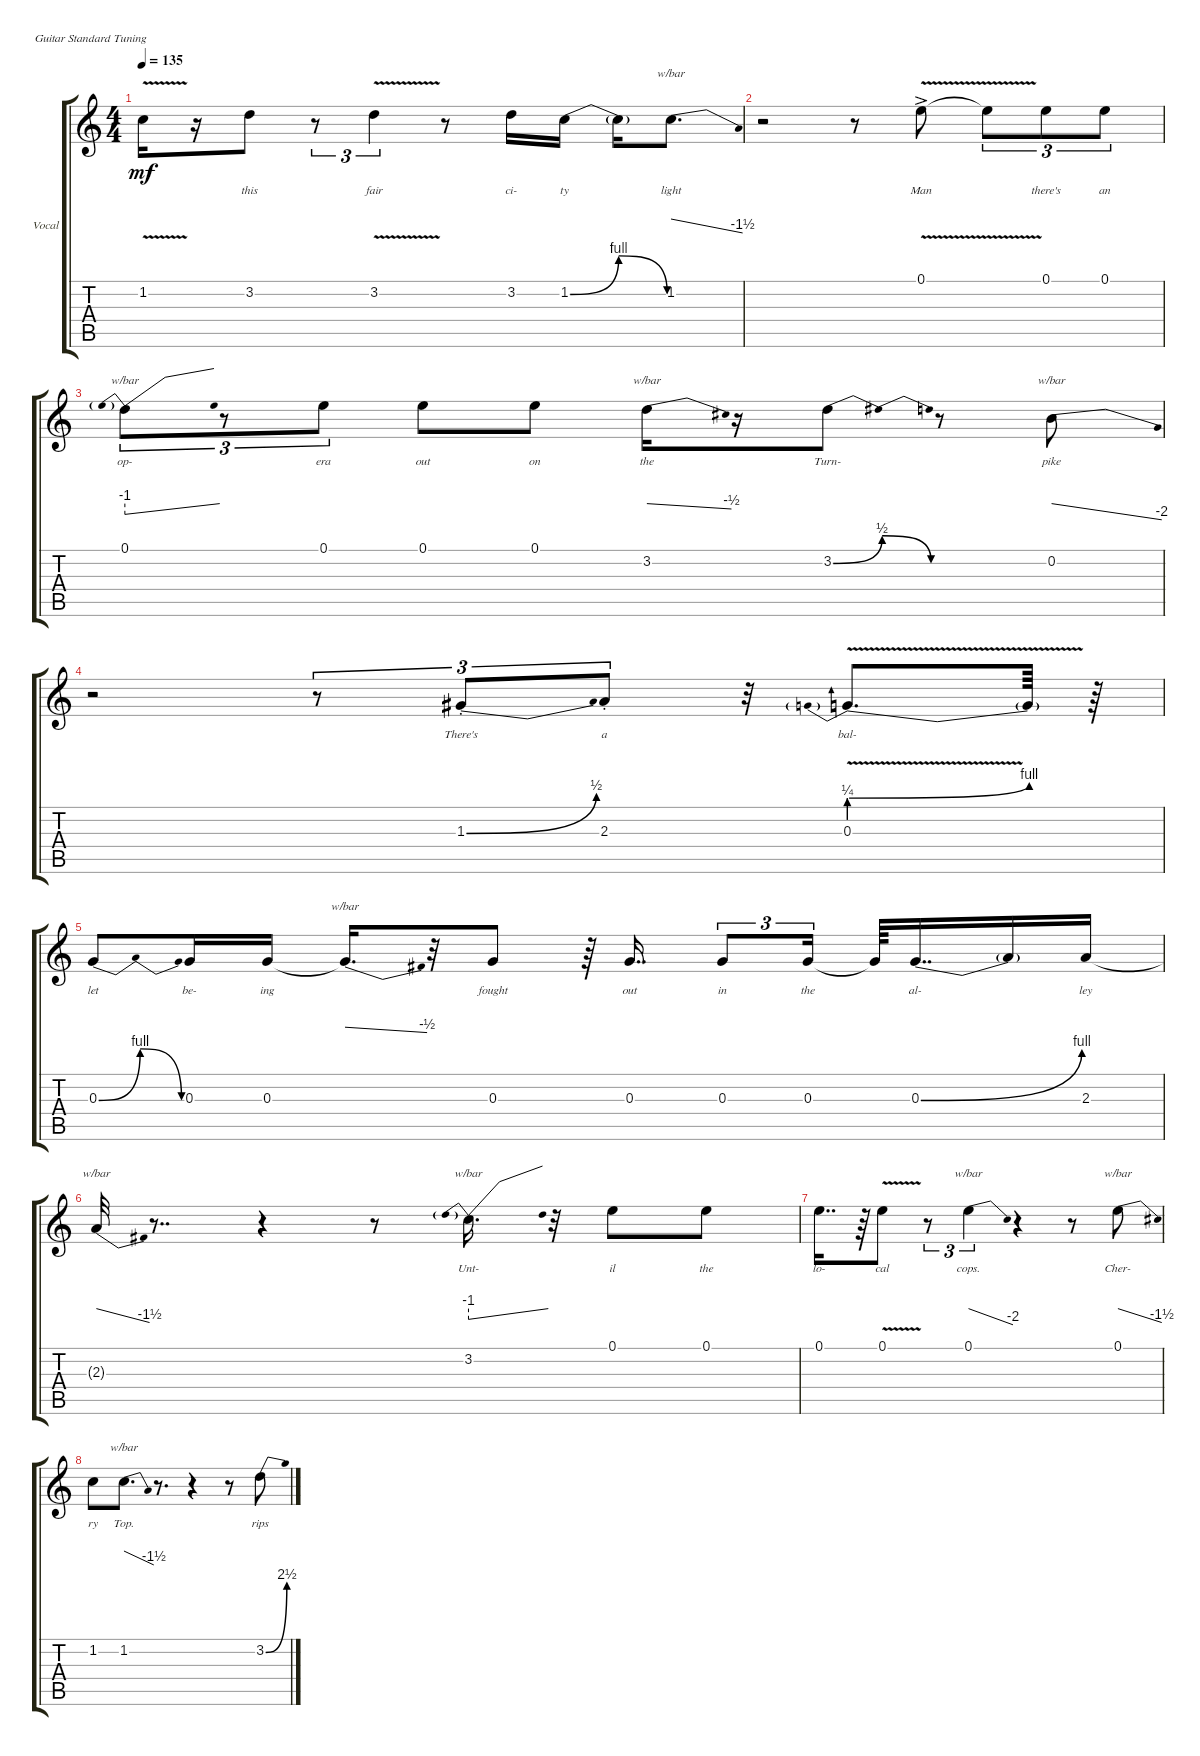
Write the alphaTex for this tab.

\defaultSystemsLayout 4
\bracketExtendMode groupsimilarinstruments
\firstSystemTrackNameOrientation horizontal
\otherSystemsTrackNameOrientation horizontal
\track ("Vocal" "Vocal") {instrument electricguitarclean}
\staff {score tabs}
\tuning (E4 B3 G3 D3 A2 E2)
\ts (4 4)
\tempo 135
\clef g2
\scale
0.333333
\ks c
1.2{be (hold 0 0 60 0) v t}.16{lyrics (0 "") lyrics (1 "") lyrics (2 "") lyrics (3 "") lyrics (4 "") dy mf} r.16 3.2.8{lyrics (0 "this") lyrics (1 "") lyrics (2 "") lyrics (3 "") lyrics (4 "")} r.8{tu (3 2)} 3.2{v}.4{tu (3 2) lyrics (0 "fair") lyrics (1 "") lyrics (2 "") lyrics (3 "") lyrics (4 "")} r.8 3.2.16{lyrics (0 "ci-") lyrics (1 "") lyrics (2 "") lyrics (3 "") lyrics (4 "")} 1.2{be (bendrelease 0 0 1.7999999999999998 4 37.199999999999996 4 45.6 0)}.16{lyrics (0 "ty") lyrics (1 "") lyrics (2 "") lyrics (3 "") lyrics (4 "")} 1.2{t}.16{lyrics (0 "") lyrics (1 "") lyrics (2 "") lyrics (3 "") lyrics (4 "")} 1.2.8{d tbe (dive default 43.8 0 59.4 -6) lyrics (0 "light") lyrics (1 "") lyrics (2 "") lyrics (3 "") lyrics (4 "")} |
\scale
0.333333 r.2 r.8 0.1{v ac}.8{lyrics (0 "Man") lyrics (1 "") lyrics (2 "") lyrics (3 "") lyrics (4 "")} 0.1{v t}.8{tu (3 2) lyrics (0 "") lyrics (1 "") lyrics (2 "") lyrics (3 "") lyrics (4 "")} 0.1.8{tu (3 2) lyrics (0 "there's") lyrics (1 "") lyrics (2 "") lyrics (3 "") lyrics (4 "")} 0.1.8{tu (3 2) lyrics (0 "an") lyrics (1 "") lyrics (2 "") lyrics (3 "") lyrics (4 "")} |
\scale
0.333333 0.1.8{tu (3 2) tbe (predivedive default 0 -4 12.6 0) lyrics (0 "op-") lyrics (1 "") lyrics (2 "") lyrics (3 "") lyrics (4 "")} r.8{tu (3 2)} 0.1.8{tu (3 2) lyrics (0 "era") lyrics (1 "") lyrics (2 "") lyrics (3 "") lyrics (4 "")} 0.1.8{lyrics (0 "out") lyrics (1 "") lyrics (2 "") lyrics (3 "") lyrics (4 "")} 0.1.8{lyrics (0 "on") lyrics (1 "") lyrics (2 "") lyrics (3 "") lyrics (4 "")} 3.2.16{tbe (dive default 37.8 0 59.4 -2) lyrics (0 "the") lyrics (1 "") lyrics (2 "") lyrics (3 "") lyrics (4 "")} r.16 3.2{be (bendrelease 0 0 0.6 2 31.2 2 34.199999999999996 0)}.8{lyrics (0 "Turn-") lyrics (1 "") lyrics (2 "") lyrics (3 "") lyrics (4 "")} r.8 0.2.8{tbe (dive default 21.599999999999998 0 48 -8) lyrics (0 "pike") lyrics (1 "") lyrics (2 "") lyrics (3 "") lyrics (4 "")} |
\scale
0.333333 r.2 r.8{tu (3 2)} 1.3{be (bend 13.2 0 40.8 2) st}.8{tu (3 2) lyrics (0 "There's") lyrics (1 "") lyrics (2 "") lyrics (3 "") lyrics (4 "")} 2.3{st}.8{tu (3 2) lyrics (0 "a") lyrics (1 "") lyrics (2 "") lyrics (3 "") lyrics (4 "")} r.32 0.3{be (prebendbend 0 1 37.199999999999996 4) v}.8{d lyrics (0 "bal-") lyrics (1 "") lyrics (2 "") lyrics (3 "") lyrics (4 "")} 0.3{be (hold 0 0 60 0) v t}.64{lyrics (0 "") lyrics (1 "") lyrics (2 "") lyrics (3 "") lyrics (4 "")} r.64 |
\scale
0.333333 0.3{be (bendrelease 0 0 0.6 4 20.4 4 32.4 0)}.8{lyrics (0 "let") lyrics (1 "") lyrics (2 "") lyrics (3 "") lyrics (4 "")} 0.3.16{lyrics (0 "be-") lyrics (1 "") lyrics (2 "") lyrics (3 "") lyrics (4 "")} 0.3.16{lyrics (0 "ing") lyrics (1 "") lyrics (2 "") lyrics (3 "") lyrics (4 "")} 0.3{t}.16{d tbe (dive default 28.2 0 59.4 -2) lyrics (0 "") lyrics (1 "") lyrics (2 "") lyrics (3 "") lyrics (4 "")} r.32 0.3.8{lyrics (0 "fought") lyrics (1 "") lyrics (2 "") lyrics (3 "") lyrics (4 "")} r.64 0.3.16{dd lyrics (0 "out") lyrics (1 "") lyrics (2 "") lyrics (3 "") lyrics (4 "")} 0.3.8{tu (3 2) lyrics (0 "in") lyrics (1 "") lyrics (2 "") lyrics (3 "") lyrics (4 "")} 0.3.16{tu (3 2) lyrics (0 "the") lyrics (1 "") lyrics (2 "") lyrics (3 "") lyrics (4 "")} 0.3{t}.64{lyrics (0 "") lyrics (1 "") lyrics (2 "") lyrics (3 "") lyrics (4 "")} 0.3{be (bend 22.8 0 33 4)}.16{dd lyrics (0 "al-") lyrics (1 "") lyrics (2 "") lyrics (3 "") lyrics (4 "")} 0.3{t}.16{lyrics (0 "") lyrics (1 "") lyrics (2 "") lyrics (3 "") lyrics (4 "")} 2.3.16{lyrics (0 "ley") lyrics (1 "") lyrics (2 "") lyrics (3 "") lyrics (4 "")} |
\scale
0.333333 2.3{t}.32{tbe (dive default 18.599999999999998 0 56.4 -6) lyrics (0 "") lyrics (1 "") lyrics (2 "") lyrics (3 "") lyrics (4 "")} r.8{dd} r.4 r.8 3.2.16{d tbe (predivedive default 0 -4 30 0) lyrics (0 "Unt-") lyrics (1 "") lyrics (2 "") lyrics (3 "") lyrics (4 "")} r.32 0.1.8{lyrics (0 "il") lyrics (1 "") lyrics (2 "") lyrics (3 "") lyrics (4 "")} 0.1.8{lyrics (0 "the") lyrics (1 "") lyrics (2 "") lyrics (3 "") lyrics (4 "")} |
\scale
0.333333 0.1.16{dd lyrics (0 "lo-") lyrics (1 "") lyrics (2 "") lyrics (3 "") lyrics (4 "")} r.64 0.1{v}.8{lyrics (0 "cal") lyrics (1 "") lyrics (2 "") lyrics (3 "") lyrics (4 "")} r.8{tu (3 2)} 0.1.4{tu (3 2) tbe (dive default 33 0 58.8 -8) lyrics (0 "cops.") lyrics (1 "") lyrics (2 "") lyrics (3 "") lyrics (4 "")} r.4 r.8{lyrics (0 "") lyrics (1 "") lyrics (2 "") lyrics (3 "") lyrics (4 "")} 0.1.8{tbe (dive default 41.4 0 59.4 -6) lyrics (0 "Cher-") lyrics (1 "") lyrics (2 "") lyrics (3 "") lyrics (4 "")} |
\scale
0.333333 1.2.8{lyrics (0 "ry") lyrics (1 "") lyrics (2 "") lyrics (3 "") lyrics (4 "")} 1.2.8{d tbe (dive default 40.199999999999996 0 59.4 -6) lyrics (0 "Top.") lyrics (1 "") lyrics (2 "") lyrics (3 "") lyrics (4 "")} r.8{d} r.4 r.8 3.2{be (bend 41.4 0 59.4 10)}.8{lyrics (0 "rips") lyrics (1 "") lyrics (2 "") lyrics (3 "") lyrics (4 "")}
